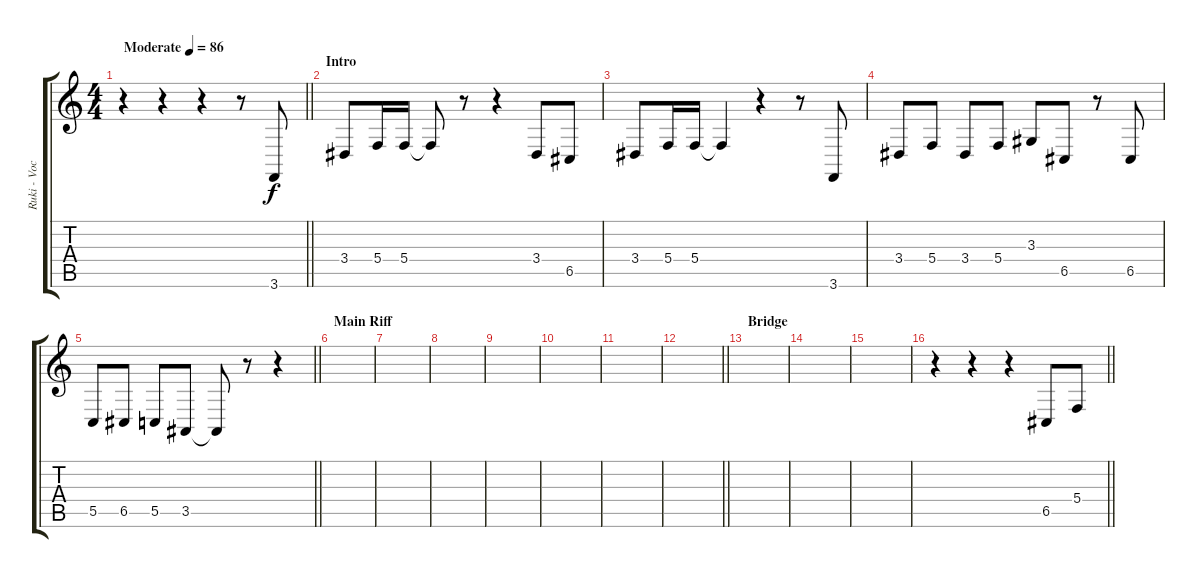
\track ("Ruki - Vocals" "Ruki - Voc") {instrument lead6voice}
\staff {score tabs}
\tuning (D4 A3 F3 C3 G2 D2) {hide}
\ts (4 4)
\tempo (86 "Moderate")
\clef g2
\barLineRight lightlight
\ks c
r.4{dy f instrument lead6voice} r.4 r.4 r.8 3.6.8 |
\section ("" "Intro")
3.4.8 5.4.16 5.4.16 5.4{t}.8 r.8 r.4 3.4.8 6.5.8 |
3.4.8 5.4.16 5.4.16 5.4{t}.4 r.4 r.8 3.6.8 |
3.4.8 5.4.8 3.4.8 5.4.8 3.3.8 6.5.8 r.8 6.5.8 |
\barLineRight lightlight
5.5.8 6.5.8 5.5.8 3.5.8 3.5{t}.8 r.8 r.4 |
\section ("" "Main Riff")
|
|
|
|
|
|
\barLineRight lightlight
|
\section ("" "Bridge")
|
|
|
\barLineRight lightlight
r.4 r.4 r.4 6.5.8 5.4.8
